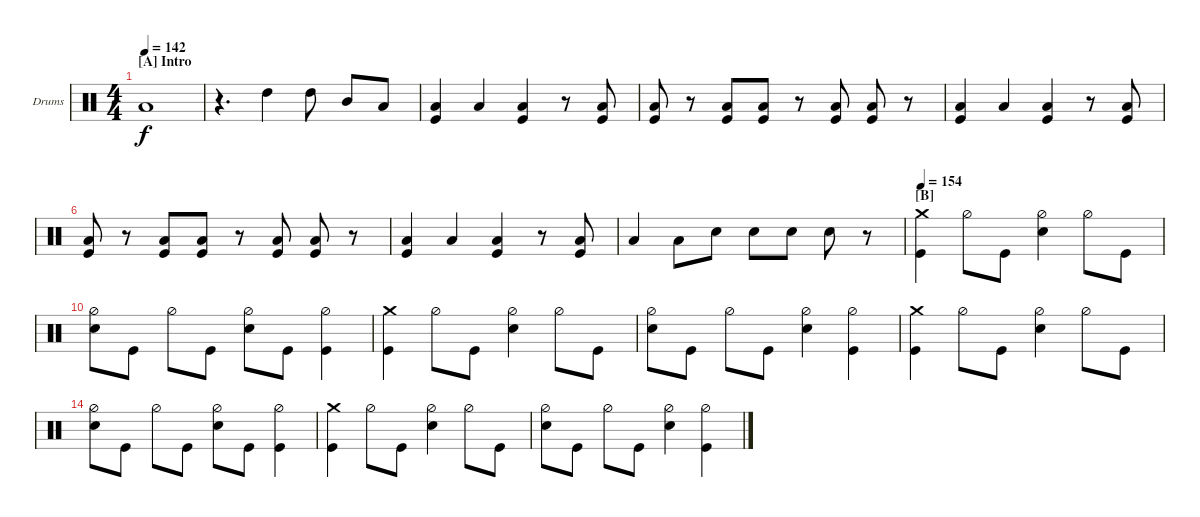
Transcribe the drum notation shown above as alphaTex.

\defaultSystemsLayout 4
\bracketExtendMode nobrackets
\firstSystemTrackNameOrientation horizontal
\otherSystemsTrackNameOrientation horizontal
\defaultBarNumberDisplay FirstOfSystem
\track ("Drum" "Drums") {instrument percussion}
\staff {score}
\articulation defaults
\ts (4 4)
\section ("A" "Intro")
\scale
0.30674
\tempo 142
\accidentals auto
\clef neutral
\ottava regular
\simile none
\scale
0.195777
\ks c "Low Tom (hit)".1{dy f}
|
\scale
0.231087
\scale
0.247601 r.4{d} "High Tom (hit)".4 "High Tom (hit)".8 "Mid Tom (hit)".8 "Low Tom (hit)".8 |
\scale
0.231087
\scale
0.24952 ("Low Tom (hit)" "Kick (hit)").4 "Low Tom (hit)".4 ("Low Tom (hit)" "Kick (hit)").4 r.8 ("Kick (hit)" "Low Tom (hit)").8 |
\scale
0.231087
\scale
0.307102 ("Kick (hit)" "Low Tom (hit)").8 r.8 ("Kick (hit)" "Low Tom (hit)").8 ("Kick (hit)" "Low Tom (hit)").8 r.8 ("Kick (hit)" "Low Tom (hit)").8 ("Kick (hit)" "Low Tom (hit)").8 r.8 |
\scale
0.25
\scale
0.22807 ("Low Tom (hit)" "Kick (hit)").4 "Low Tom (hit)".4 ("Low Tom (hit)" "Kick (hit)").4 r.8 ("Kick (hit)" "Low Tom (hit)").8 |
\scale
0.25
\scale
0.280702 ("Kick (hit)" "Low Tom (hit)").8 r.8 ("Kick (hit)" "Low Tom (hit)").8 ("Kick (hit)" "Low Tom (hit)").8 r.8 ("Kick (hit)" "Low Tom (hit)").8 ("Kick (hit)" "Low Tom (hit)").8 r.8 |
\scale
0.25
\scale
0.22807 ("Low Tom (hit)" "Kick (hit)").4 "Low Tom (hit)".4 ("Low Tom (hit)" "Kick (hit)").4 r.8 ("Kick (hit)" "Low Tom (hit)").8 |
\scale
0.25
\scale
0.263158 "Low Tom (hit)".4 "Low Tom (hit)".8 "Snare (hit) 2".8 "Snare (hit) 2".8 "Snare (hit) 2".8 "Snare (hit) 2".8 r.8 |
\section ("B" "")
\scale
0.194444
\tempo 154
\scale
0.245614 ("Kick (hit)" "Crash medium (hit)").4 "Hi-Hat (half)".8 "Kick (hit)".8 ("Snare (hit) 2" "Hi-Hat (half)").4 "Hi-Hat (half)".8 "Kick (hit)".8 |
\scale
0.305556
\scale
0.263158 ("Snare (hit) 2" "Hi-Hat (half)").8 "Kick (hit)".8 "Hi-Hat (half)".8 "Kick (hit)".8 ("Snare (hit) 2" "Hi-Hat (half)").8 "Kick (hit)".8 ("Kick (hit)" "Hi-Hat (half)").4 |
\scale
0.194444
\scale
0.245614 ("Kick (hit)" "Crash medium (hit)").4 "Hi-Hat (half)".8 "Kick (hit)".8 ("Snare (hit) 2" "Hi-Hat (half)").4 "Hi-Hat (half)".8 "Kick (hit)".8 |
\scale
0.305556
\scale
0.245614 ("Snare (hit) 2" "Hi-Hat (half)").8 "Kick (hit)".8 "Hi-Hat (half)".8 "Kick (hit)".8 ("Snare (hit) 2" "Hi-Hat (half)").4 ("Kick (hit)" "Hi-Hat (half)").4 |
\scale
0.21875
\scale
0.245614 ("Kick (hit)" "Crash medium (hit)").4 "Hi-Hat (half)".8 "Kick (hit)".8 ("Snare (hit) 2" "Hi-Hat (half)").4 "Hi-Hat (half)".8 "Kick (hit)".8 |
\scale
0.34375
\scale
0.263158 ("Snare (hit) 2" "Hi-Hat (half)").8 "Kick (hit)".8 "Hi-Hat (half)".8 "Kick (hit)".8 ("Snare (hit) 2" "Hi-Hat (half)").8 "Kick (hit)".8 ("Kick (hit)" "Hi-Hat (half)").4 |
\scale
0.21875
\scale
0.245614 ("Kick (hit)" "Crash medium (hit)").4 "Hi-Hat (half)".8 "Kick (hit)".8 ("Snare (hit) 2" "Hi-Hat (half)").4 "Hi-Hat (half)".8 "Kick (hit)".8 |
\scale
0.21875
\scale
0.245614 ("Snare (hit) 2" "Hi-Hat (half)").8 "Kick (hit)".8 "Hi-Hat (half)".8 "Kick (hit)".8 ("Snare (hit) 2" "Hi-Hat (half)").4 ("Kick (hit)" "Hi-Hat (half)").4
